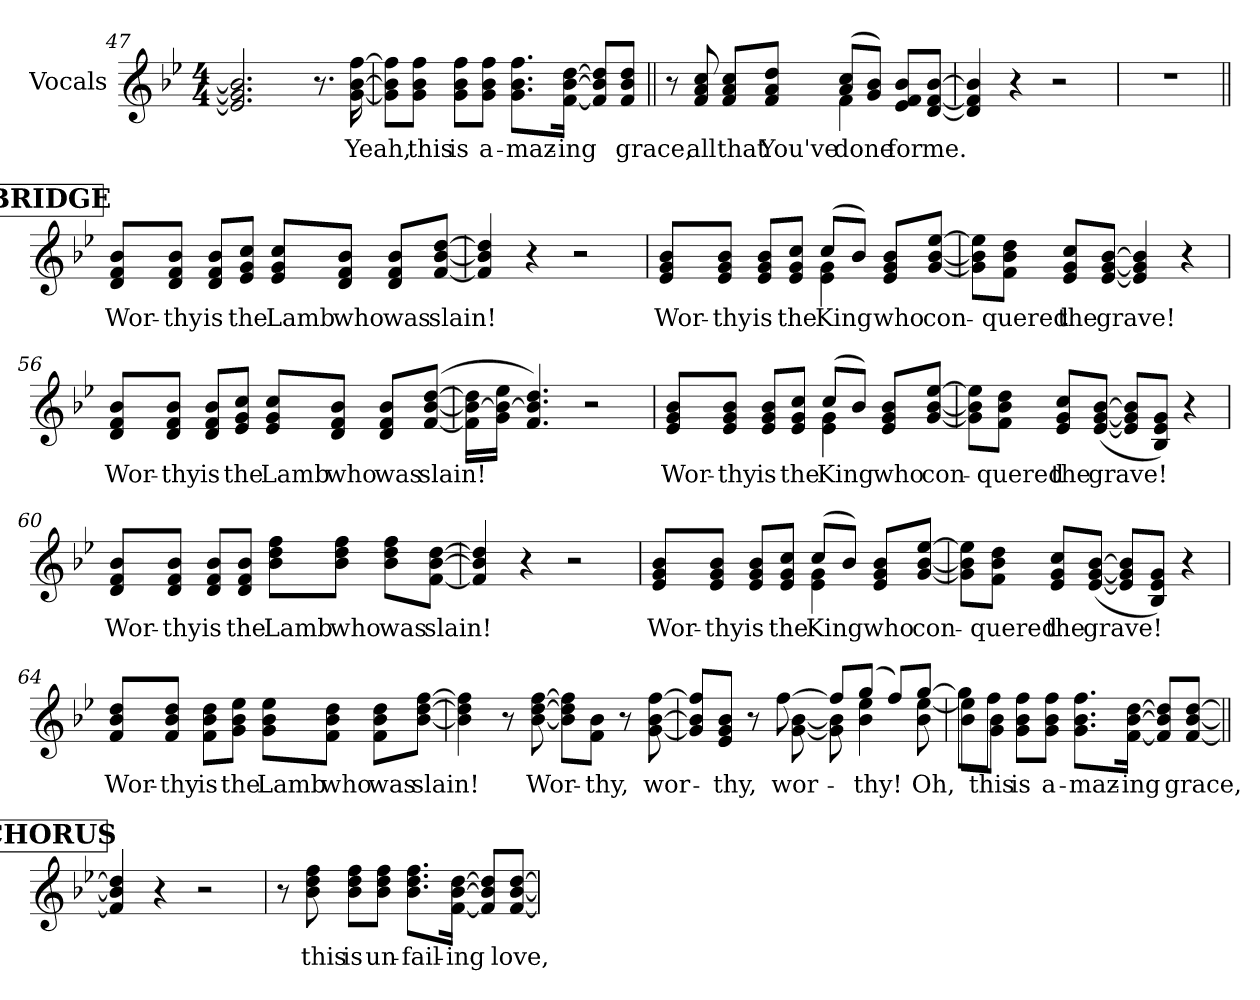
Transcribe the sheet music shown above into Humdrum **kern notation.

**kern	**text
*part1	*part1
*staff1	*staff1
*I"Vocals	*
!!LO:LB:g=z
*clefG2	*
*k[b-e-]	*
*B-:	*
*M4/4	*
=47	=47
2.e-/] 2.g/] 2.b-/]	.
8.r	.
!	!LO:LY:b
[16g\ [16b-\ [16ff\	Yeah,
=48	=48
8g\] 8b-\] 8ff\]L	.
!	!LO:LY:b
8g\ 8b-\ 8ff\J	this
!	!LO:LY:b
8g\ 8b-\ 8ff\L	is
!	!LO:LY:b
8g\ 8b-\ 8ff\J	a-
!	!LO:LY:b
8.g\ 8.b-\ 8.ff\L	-maz-
!	!LO:LY:b
[16f\ [16b-\ [16dd\Jk	-ing
8f/] 8b-/] 8dd/]L	.
!	!LO:LY:b
(<(<(<8f/ 8b-/ 8dd/J	grace,
!!LO:LB:g=z
=49||	=49||
*^	*
8r	2ryy	.
!	!	!LO:LY:b
8f/ 8a/ 8cc/	.	all
!	!	!LO:LY:b
8f/ 8a/ 8cc/L	.	that
!	!	!LO:LY:b
8f/ 8a/ 8dd/J	.	You've
!	!	!LO:LY:b
(>8a/ 8cc/L	4f\	done
8g/ 8b-/J)	.	.
!	!	!LO:LY:b
8e-/ 8f/ 8b-/L	4ryy	for
!	!	!LO:LY:b
[8d/ [8f/ [8b-/J	.	me.
*v	*v	*
=50	=50
4d/] 4f/] 4b-/]	.
4r	.
2r	.
=51	=51
1r	.
!!LO:LB:g=z
!!LO:REH:place=s1:a:B:t=BRIDGE
=52||	=52||
!	!LO:LY:b
8d/ 8f/ 8b-/L	Wor-
!	!LO:LY:b
8d/ 8f/ 8b-/J	-thy
!	!LO:LY:b
8d/ 8f/ 8b-/L	is
!	!LO:LY:b
8e-/ 8g/ 8cc/J	the
!	!LO:LY:b
8e-/ 8g/ 8cc/L	Lamb
!	!LO:LY:b
8d/ 8f/ 8b-/J	who
!	!LO:LY:b
8d/ 8f/ 8b-/L	was
!	!LO:LY:b
[8f/ [8b-/ [8dd/J	slain!
=53	=53
4f/] 4b-/] 4dd/]	.
4r	.
2r	.
=54	=54
!	!LO:LY:b
*^	*
8e-/ 8g/ 8b-/L	2ryy	Wor-
!	!	!LO:LY:b
8e-/ 8g/ 8b-/J	.	-thy
!	!	!LO:LY:b
8e-/ 8g/ 8b-/L	.	is
!	!	!LO:LY:b
8e-/ 8g/ 8cc/J	.	the
!	!	!LO:LY:b
(>8cc/L	4e-\ 4g\	King
8b-/J)	.	.
!	!	!LO:LY:b
8e-/ 8g/ 8b-/L	4ryy	who
!	!	!LO:LY:b
[8g/ [8b-/ [8ee-/J	.	con-
*v	*v	*
!!LO:LB:g=z
=55	=55
8g\] 8b-\] 8ee-\]L	.
!	!LO:LY:b
8f\ 8b-\ 8dd\J	-quered
!	!LO:LY:b
8e-/ 8g/ 8cc/L	the
!	!LO:LY:b
[8e-/ [8g/ [8b-/J	grave!
4e-/] 4g/] 4b-/]	.
4r	.
=56	=56
!	!LO:LY:b
8d/ 8f/ 8b-/L	Wor-
!	!LO:LY:b
8d/ 8f/ 8b-/J	-thy
!	!LO:LY:b
8d/ 8f/ 8b-/L	is
!	!LO:LY:b
8e-/ 8g/ 8cc/J	the
!	!LO:LY:b
8e-/ 8g/ 8cc/L	Lamb
!	!LO:LY:b
8d/ 8f/ 8b-/J	who
!	!LO:LY:b
8d/ 8f/ 8b-/L	was
!	!LO:LY:b
(>[8f/ [8b-/ [8dd/J	slain!
=57	=57
16f\] 16b-\_ 16dd\]LL	.
16g\ 16b-\_ 16ee-\JJ	.
4.f/ 4.b-/] 4.dd/)	.
2r	.
!!LO:LB:g=z
=58	=58
!	!LO:LY:b
*^	*
8e-/ 8g/ 8b-/L	2ryy	Wor-
!	!	!LO:LY:b
8e-/ 8g/ 8b-/J	.	-thy
!	!	!LO:LY:b
8e-/ 8g/ 8b-/L	.	is
!	!	!LO:LY:b
8e-/ 8g/ 8cc/J	.	the
!	!	!LO:LY:b
(>8cc/L	4e-\ 4g\	King
8b-/J)	.	.
!	!	!LO:LY:b
8e-/ 8g/ 8b-/L	4ryy	who
!	!	!LO:LY:b
[8g/ [8b-/ [8ee-/J	.	con-
*v	*v	*
=59	=59
8g\] 8b-\] 8ee-\]L	.
!	!LO:LY:b
8f\ 8b-\ 8dd\J	-quered
!	!LO:LY:b
8e-/ 8g/ 8cc/L	the
!	!LO:LY:b
(<[8e-/ [8g/ [8b-/J	grave!
8e-/] 8g/] 8b-/]L	.
8B-/ 8e-/ 8g/J)	.
4r	.
!!LO:PB:g=z
=60	=60
!	!LO:LY:b
8d/ 8f/ 8b-/L	Wor-
!	!LO:LY:b
8d/ 8f/ 8b-/J	-thy
!	!LO:LY:b
8d/ 8f/ 8b-/L	is
!	!LO:LY:b
8d/ 8f/ 8b-/J	the
!	!LO:LY:b
8b-\ 8dd\ 8ff\L	Lamb
!	!LO:LY:b
8b-\ 8dd\ 8ff\J	who
!	!LO:LY:b
8b-\ 8dd\ 8ff\L	was
!	!LO:LY:b
[8f\ [8b-\ [8dd\J	slain!
=61	=61
4f/] 4b-/] 4dd/]	.
4r	.
2r	.
=62	=62
!	!LO:LY:b
*^	*
8e-/ 8g/ 8b-/L	2ryy	Wor-
!	!	!LO:LY:b
8e-/ 8g/ 8b-/J	.	-thy
!	!	!LO:LY:b
8e-/ 8g/ 8b-/L	.	is
!	!	!LO:LY:b
8e-/ 8g/ 8cc/J	.	the
!	!	!LO:LY:b
(>8cc/L	4e-\ 4g\	King
8b-/J)	.	.
!	!	!LO:LY:b
8e-/ 8g/ 8b-/L	4ryy	who
!	!	!LO:LY:b
[8g/ [8b-/ [8ee-/J	.	con-
*v	*v	*
!!LO:LB:g=z
=63	=63
8g\] 8b-\] 8ee-\]L	.
!	!LO:LY:b
8f\ 8b-\ 8dd\J	-quered
!	!LO:LY:b
8e-/ 8g/ 8cc/L	the
!	!LO:LY:b
(<[8e-/ [8g/ [8b-/J	grave!
8e-/] 8g/] 8b-/]L	.
8B-/ 8e-/ 8g/J)	.
4r	.
=64	=64
!	!LO:LY:b
8f/ 8b-/ 8dd/L	Wor-
!	!LO:LY:b
8f/ 8b-/ 8dd/J	-thy
!	!LO:LY:b
8f\ 8b-\ 8dd\L	is
!	!LO:LY:b
8g\ 8b-\ 8ee-\J	the
!	!LO:LY:b
8g\ 8b-\ 8ee-\L	Lamb
!	!LO:LY:b
8f\ 8b-\ 8dd\J	who
!	!LO:LY:b
8f\ 8b-\ 8dd\L	was
!	!LO:LY:b
[8b-\ [8dd\ [8ff\J	slain!
=65	=65
4b-\] 4dd\] 4ff\]	.
8r	.
!	!LO:LY:b
[8b-\ [8dd\ [8ff\	Wor-
8b-\] 8dd\] 8ff\]L	.
!	!LO:LY:b
8f\ 8b-\J	-thy,
8r	.
!	!LO:LY:b
[8g\ [8b-\ [8ff\	wor-
!!LO:LB:g=z
=66	=66
*^	*
8g/] 8b-/] 8ff/]L	4ryy	.
!	!	!LO:LY:b
8e-/ 8g/ 8b-/J	.	-thy,
8r	8ryy	.
!	!	!LO:LY:b
[>8ff\	[<8g\ [<8b-\	wor-
8ff/L]	8g\] 8b-\]	.
!	!	!LO:LY:b
(>8gg/J	4b-\ 4ee-\	-thy!
8ff/L)	.	.
!	!	!LO:LY:b
[>8gg/J	8b-\ [<8ee-\	Oh,
=67	=67	=67
8gg\L]	8b-\ 8ee-\]L	.
!	!	!LO:LY:b
8ff\J	8g\ 8b-\J	this
!	!	!LO:LY:b
8g\ 8b-\ 8ff\L	4ryy	is
!	!	!LO:LY:b
8g\ 8b-\ 8ff\J	.	a-
!	!	!LO:LY:b
8.g\ 8.b-\ 8.ff\L	2ryy	-maz-
!	!	!LO:LY:b
[<16f\ [<16b-\ [>16dd\Jk	.	-ing
8f/] 8b-/] 8dd/]L	.	.
!	!	!LO:LY:b
[<8f/ [<8b-/ [>8dd/J	.	grace,
*v	*v	*
!!LO:REH:place=s1:a:B:t=CHORUS
=68||	=68||
4f/] 4b-/] 4dd/]	.
4r	.
2r	.
!!LO:LB:g=z
=69	=69
8r	.
!	!LO:LY:b
8b-\ 8dd\ 8ff\	this
!	!LO:LY:b
8b-\ 8dd\ 8ff\L	is
!	!LO:LY:b
8b-\ 8dd\ 8ff\J	un-
!	!LO:LY:b
8.b-\ 8.dd\ 8.ff\L	-fail-
!	!LO:LY:b
[16f\ [16b-\ [16dd\Jk	-ing
8f/] 8b-/] 8dd/]L	.
!	!LO:LY:b
[8f/ [8b-/ [8dd/J	love,
=	=
*-	*-
